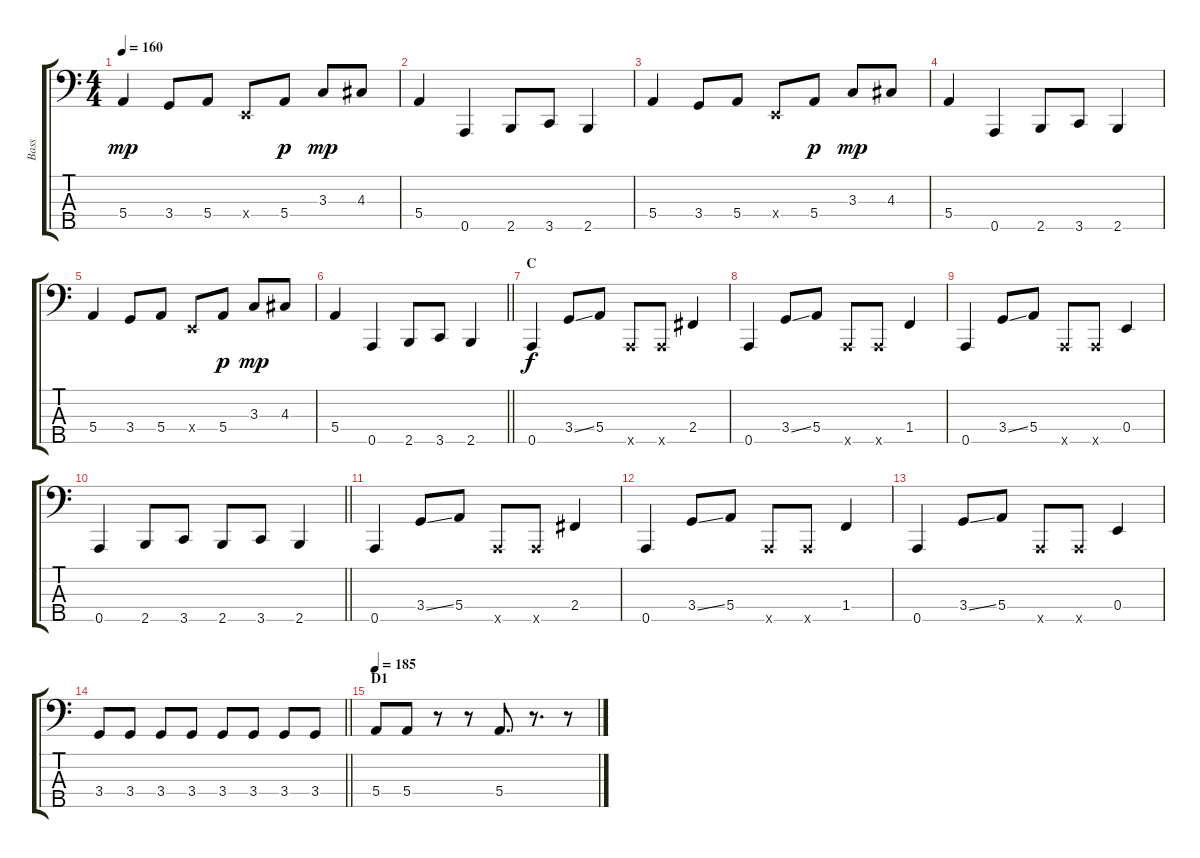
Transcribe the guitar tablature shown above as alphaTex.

\track ("Bass" "Bass") {instrument electricbassfinger}
\staff {score tabs}
\tuning (G2 D2 A1 E1 A0) {hide}
\ts (4 4)
\tempo 160
\clef f4
\ks c
5.4.4{dy mp} 3.4.8 5.4.8 0.4{x}.8 5.4.8{dy p} 3.3.8{dy mp} 4.3.8 |
5.4.4 0.5.4 2.5.8 3.5.8 2.5.4 |
5.4.4 3.4.8 5.4.8 0.4{x}.8 5.4.8{dy p} 3.3.8{dy mp} 4.3.8 |
5.4.4 0.5.4 2.5.8 3.5.8 2.5.4 |
5.4.4 3.4.8 5.4.8 0.4{x}.8 5.4.8{dy p} 3.3.8{dy mp} 4.3.8 |
\barLineRight lightlight
5.4.4 0.5.4 2.5.8 3.5.8 2.5.4 |
\section ("" "C")
0.5.4{dy f} 3.4{ss}.8 5.4.8 0.5{x}.8 0.5{x}.8 2.4.4 |
0.5.4 3.4{ss}.8 5.4.8 0.5{x}.8 0.5{x}.8 1.4.4 |
0.5.4 3.4{ss}.8 5.4.8 0.5{x}.8 0.5{x}.8 0.4.4 |
\barLineRight lightlight
0.5.4 2.5.8 3.5.8 2.5.8 3.5.8 2.5.4 |
0.5.4 3.4{ss}.8 5.4.8 0.5{x}.8 0.5{x}.8 2.4.4 |
0.5.4 3.4{ss}.8 5.4.8 0.5{x}.8 0.5{x}.8 1.4.4 |
0.5.4 3.4{ss}.8 5.4.8 0.5{x}.8 0.5{x}.8 0.4.4 |
\barLineRight lightlight
3.4.8 3.4.8 3.4.8 3.4.8 3.4.8 3.4.8 3.4.8 3.4.8 |
\section ("" "D1")
\tempo 185
5.4.8 5.4.8 r.8 r.8 5.4.8{d} r.8{d} r.8
